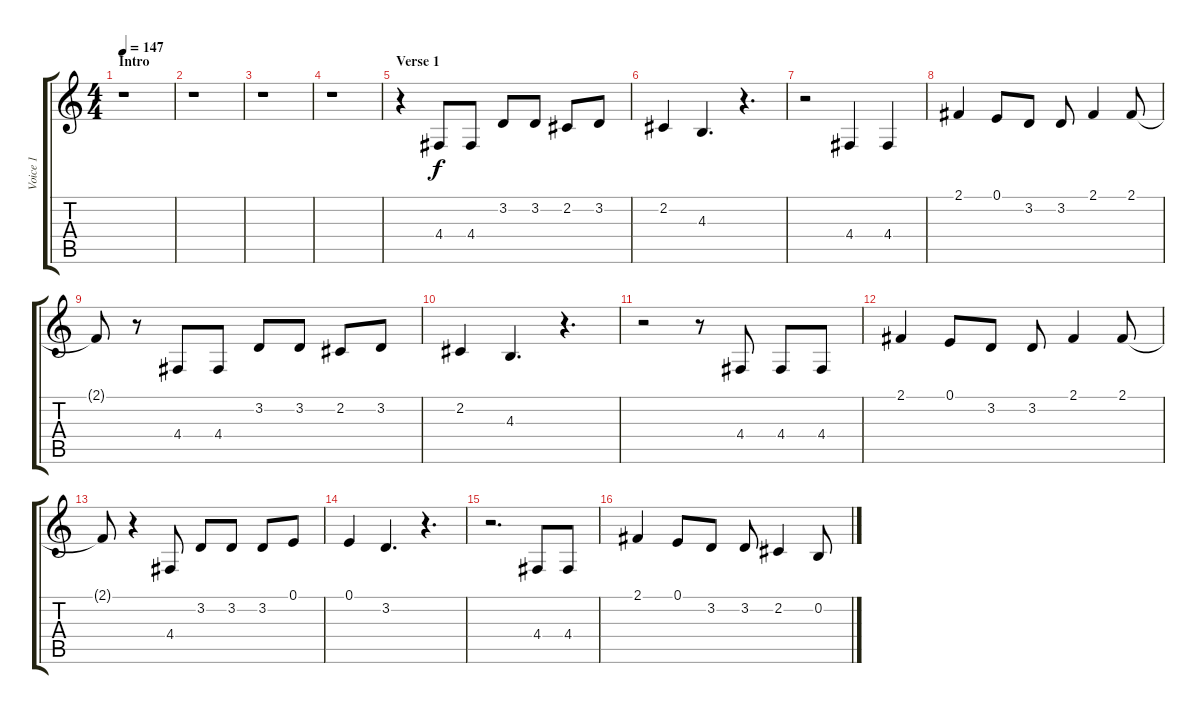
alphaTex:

\track ("Voice 1" "Voice 1") {instrument oboe}
\staff {score tabs}
\tuning (E4 B3 G3 D3 A2 E2) {hide}
\ts (4 4)
\section ("" "Intro")
\tempo 147
\clef g2
\ks c
r.1{dy f instrument oboe} |
r.1 |
r.1 |
r.1 |
\section ("" "Verse 1")
r.4 4.4.8 4.4.8 3.2.8 3.2.8 2.2.8 3.2.8 |
2.2.4 4.3.4{d} r.4{d} |
r.2 4.4.4 4.4.4 |
2.1.4 0.1.8 3.2.8 3.2.8 2.1.4 2.1.8 |
2.1{t}.8 r.8 4.4.8 4.4.8 3.2.8 3.2.8 2.2.8 3.2.8 |
2.2.4 4.3.4{d} r.4{d} |
r.2 r.8 4.4.8 4.4.8 4.4.8 |
2.1.4 0.1.8 3.2.8 3.2.8 2.1.4 2.1.8 |
2.1{t}.8 r.4 4.4.8 3.2.8 3.2.8 3.2.8 0.1.8 |
0.1.4 3.2.4{d} r.4{d} |
r.2{d} 4.4.8 4.4.8 |
2.1.4 0.1.8 3.2.8 3.2.8 2.2.4 0.2.8
